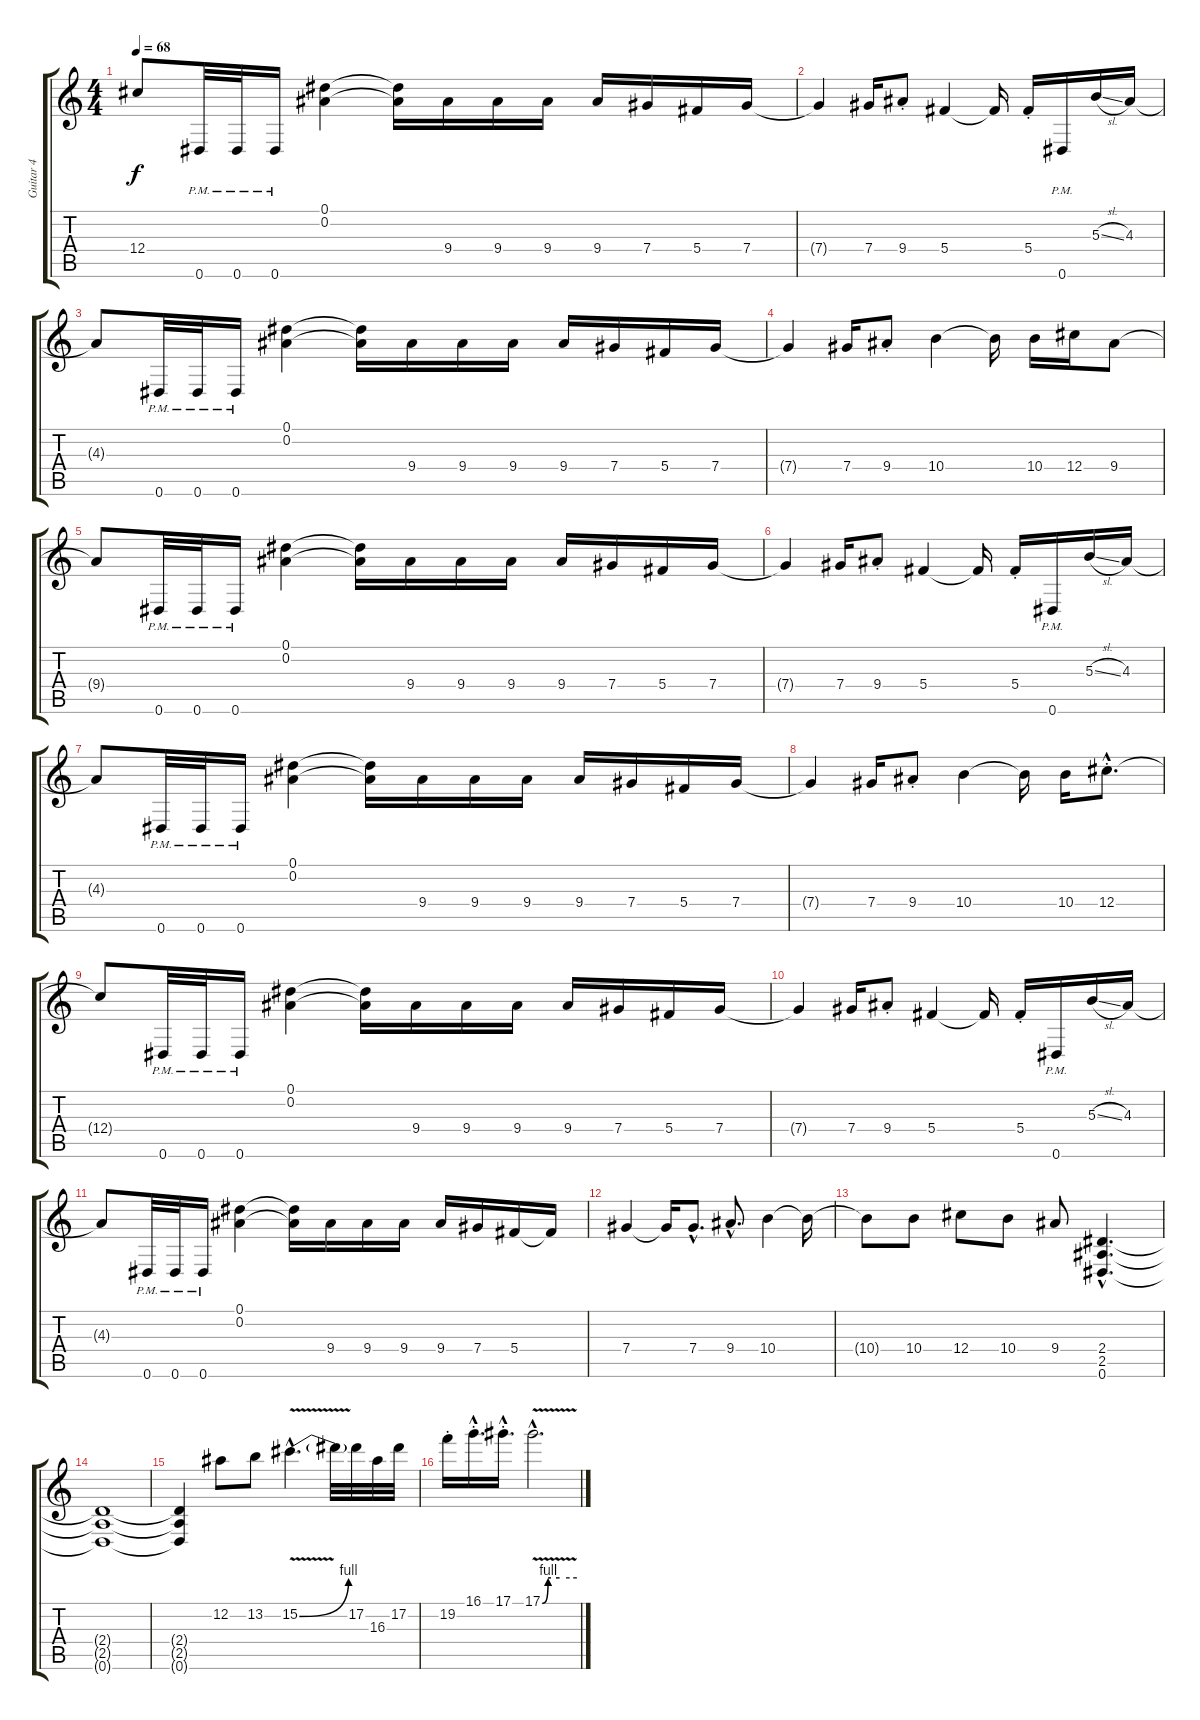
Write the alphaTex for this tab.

\track ("Guitar 4" "Guitar 4") {instrument distortionguitar}
\staff {score tabs}
\tuning (Eb4 Bb3 Gb3 Db3 Ab2 Eb2) {hide}
\ts (4 4)
\tempo 68
\clef g2
\ks c
12.4{t}.8{dy f} 0.6{pm}.32 0.6{pm}.32 0.6{pm}.16 (0.1 0.2).4 (0.1{t} 0.2{t}).16 9.4.16 9.4.16 9.4.16 9.4.16 7.4.16 5.4.16 7.4.16 |
7.4{t}.4 7.4.16 9.4{st}.8 5.4.4 5.4{t}.16 5.4{st}.16 0.6{pm}.16 5.3{sl}.16 4.3.16 |
4.3{t}.8 0.6{pm}.32 0.6{pm}.32 0.6{pm}.16 (0.1 0.2).4 (0.1{t} 0.2{t}).16 9.4.16 9.4.16 9.4.16 9.4.16 7.4.16 5.4.16 7.4.16 |
7.4{t}.4 7.4.16 9.4{st}.8 10.4.4 10.4{t}.16 10.4.16 12.4.16 9.4.8 |
9.4{t}.8 0.6{pm}.32 0.6{pm}.32 0.6{pm}.16 (0.1 0.2).4 (0.1{t} 0.2{t}).16 9.4.16 9.4.16 9.4.16 9.4.16 7.4.16 5.4.16 7.4.16 |
7.4{t}.4 7.4.16 9.4{st}.8 5.4.4 5.4{t}.16 5.4{st}.16 0.6{pm}.16 5.3{sl}.16 4.3.16 |
4.3{t}.8 0.6{pm}.32 0.6{pm}.32 0.6{pm}.16 (0.1 0.2).4 (0.1{t} 0.2{t}).16 9.4.16 9.4.16 9.4.16 9.4.16 7.4.16 5.4.16 7.4.16 |
7.4{t}.4 7.4.16 9.4{st}.8 10.4.4 10.4{t}.16 10.4.16 12.4{hac st}.8{d} |
12.4{t}.8 0.6{pm}.32 0.6{pm}.32 0.6{pm}.16 (0.1 0.2).4 (0.1{t} 0.2{t}).16 9.4.16 9.4.16 9.4.16 9.4.16 7.4.16 5.4.16 7.4.16 |
7.4{t}.4 7.4.16 9.4{st}.8 5.4.4 5.4{t}.16 5.4{st}.16 0.6{pm}.16 5.3{sl}.16 4.3.16 |
4.3{t}.8 0.6{pm}.32 0.6{pm}.32 0.6{pm}.16 (0.1 0.2).4 (0.1{t} 0.2{t}).16 9.4.16 9.4.16 9.4.16 9.4.16 7.4.16 5.4.16 5.4{t}.16 |
7.4.4 7.4{t}.16 7.4{hac}.8{d} 9.4{hac}.8{d} 10.4.4 10.4{t}.16 |
10.4{t}.8 10.4.8 12.4.8 10.4.8 9.4.8 (2.4{hac} 2.5{hac} 0.6{hac}).4{d} |
(2.4{t} 2.5{t} 0.6{t}).1 |
(2.4{t} 2.5{t} 0.6{t}).4 12.2.8{volume 10 balance 8 instrument overdrivenguitar} 13.2.8 15.2{be (bend 0 0 60 4) v hac}.4{d} 15.2{t}.32 17.2.32 16.3.32 17.2.32 |
19.2{st}.16 16.1{hac st}.16{d} 17.1{hac st}.16{d} 17.1{be (custom 0 0 10 4 15 4 30 4 60 4) v hac}.2{d}
